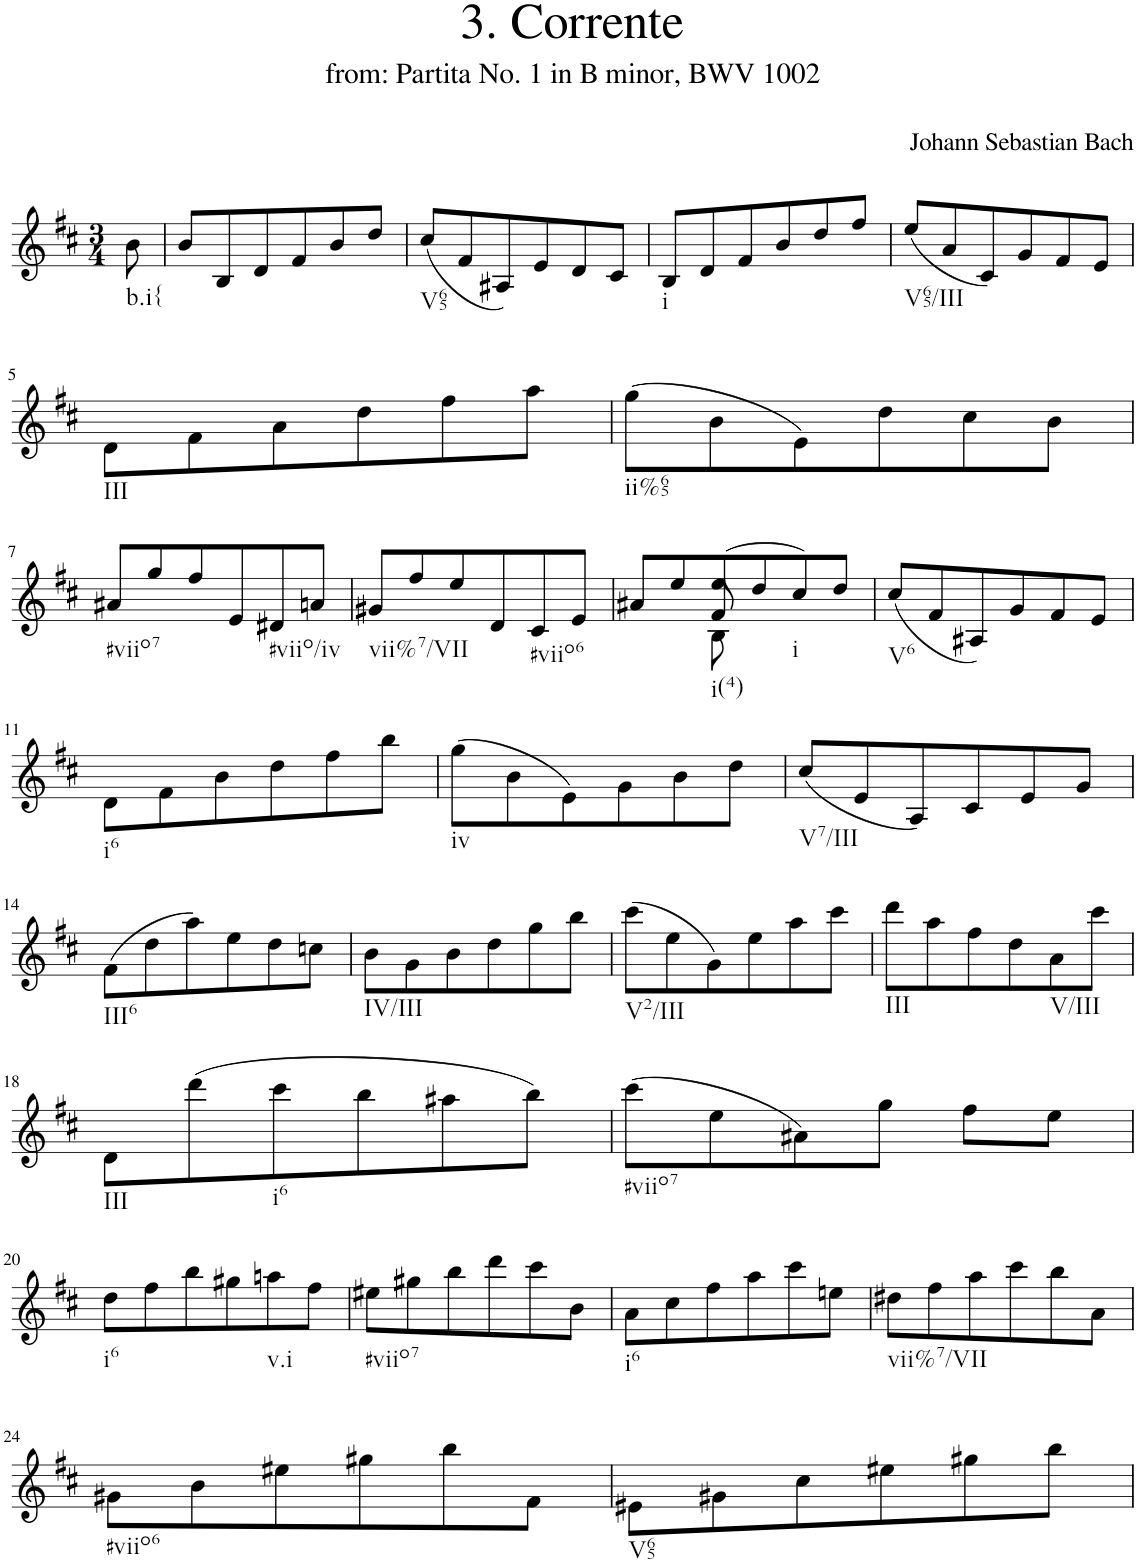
**kern
*part1
*staff1
*I"Violin
*I'Vln.
*clefG2
*k[f#c#]
*M3/4
=
!LO:TX:b:t=b.i{
8b\
=1
8b/L
8B/
8d/
8f#/
8b/
8dd/J
=2
!LO:TX:b:t=V65
(8cc#/L
8f#/
8A#X/)
8e/
8d/
8c#/J
=3
!LO:TX:b:t=i
8B/L
8d/
8f#/
8b/
8dd/
8ff#/J
=4
!LO:TX:b:t=V65/III
(8ee/L
8a/
8c#/)
8g/
8f#/
8e/J
!!LO:LB:g=z
=5
!LO:TX:b:t=III
8d\L
8f#\
8a\
8dd\
8ff#\
8aa\J
=6
!LO:TX:b:t=ii%65
(8gg\L
8b\
8e\)
8dd\
8cc#\
8b\J
!!LO:LB:g=z
=7
!LO:TX:b:t=#viio7
8a#X/L
8gg/
8ff#/
8e/
!LO:TX:b:t=#viio/iv
8d#X/
8an/J
=8
!LO:TX:b:t=vii%7/VII
8g#X/L
8ff#/
8ee/
8d/
!LO:TX:b:t=#viio6
8c#/
8e/J
=9
*^
*	*^
8a#X/L	4ryy	4ryy
8ee/	.	.
!LO:TX:b:t=i(4)	!	!
(8ee/	8B\	8f#/
8dd/	4.ryy	4.ryy
!LO:TX:b:t=i	!	!
8cc#/)	.	.
8dd/J	.	.
*v	*v	*v
=10
!LO:TX:b:t=V6
(8cc#/L
8f#/
8A#X/)
8g/
8f#/
8e/J
!!LO:LB:g=z
=11
!LO:TX:b:t=i6
8d\L
8f#\
8b\
8dd\
8ff#\
8bb\J
=12
!LO:TX:b:t=iv
(8gg\L
8b\
8e\)
8g\
8b\
8dd\J
=13
!LO:TX:b:t=V7/III
(8cc#/L
8e/
8A/)
8c#/
8e/
8g/J
!!LO:LB:g=z
=14
!LO:TX:b:t=III6
(8f#\L
8dd\
8aa\)
8ee\
8dd\
8ccn\J
=15
!LO:TX:b:t=IV/III
8b\L
8g\
8b\
8dd\
8gg\
8bb\J
=16
!LO:TX:b:t=V2/III
(8ccc#\L
8ee\
8g\)
8ee\
8aa\
8ccc#\J
=17
!LO:TX:b:t=III
8ddd\L
8aa\
8ff#\
8dd\
!LO:TX:b:t=V/III
8a\
8ccc#\J
!!LO:LB:g=z
=18
!LO:TX:b:t=III
8d\L
(8ddd\
!LO:TX:b:t=i6
8ccc#\
8bb\
8aa#X\
8bb\J)
=19
!LO:TX:b:t=#viio7
(8ccc#\L
8ee\
8a#X\)
8gg\J
8ff#\L
8ee\J
!!LO:LB:g=z
=20
!LO:TX:b:t=i6
8dd\L
8ff#\
8bb\
8gg#X\
!LO:TX:b:t=v.i
8aan\
8ff#\J
=21
!LO:TX:b:t=#viio7
8ee#X\L
8gg#X\
8bb\
8ddd\
8ccc#\
8b\J
=22
!LO:TX:b:t=i6
8a\L
8cc#\
8ff#\
8aa\
8ccc#\
8een\J
=23
!LO:TX:b:t=vii%7/VII
8dd#X\L
8ff#\
8aa\
8ccc#\
8bb\
8a\J
!!LO:LB:g=z
=24
!LO:TX:b:t=#viio6
8g#X\L
8b\
8ee#X\
8gg#X\
8bb\
8f#\J
=25
!LO:TX:b:t=V65
8e#X\L
8g#X\
8cc#\
8ee#X\
8gg#X\
8bb\J
=
*-
